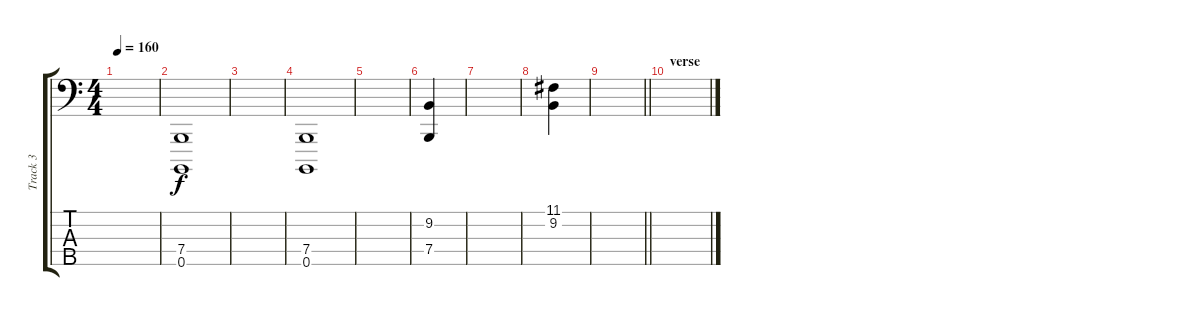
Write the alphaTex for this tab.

\track ("Track 3" "Track 3") {instrument glockenspiel}
\staff {score tabs}
\tuning (G2 D2 A1 E1 B0) {hide}
\ts (4 4)
\tempo 160
\clef f4
\ks c
|
(7.4 0.5).1 |
|
(7.4 0.5).1 |
|
(9.2 7.4).4 |
|
(11.1 9.2).4 |
\barLineRight lightlight
|
\section ("" "verse")
